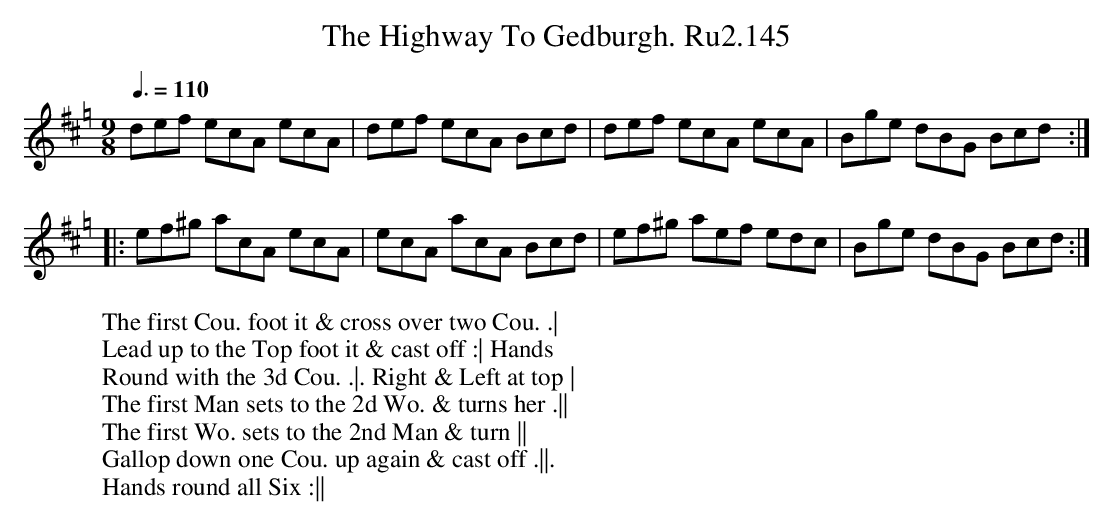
X:1
T:Highway To Gedburgh. Ru2.145, The
M:9/8
L:1/8
W:The first Cou. foot it & cross over two Cou. .|
W:Lead up to the Top foot it & cast off :| Hands
W:Round with the 3d Cou. .|. Right & Left at top |
W:The first Man sets to the 2d Wo. & turns her .||
W:The first Wo. sets to the 2nd Man & turn ||
W:Gallop down one Cou. up again & cast off .||.
W:Hands round all Six :||
Q:3/8=110
K:Hp
def ecA ecA | def ecA Bcd | def ecA ecA | Bge dBG Bcd :|
|: ef^g acA ecA | ecA acA Bcd | ef^g aef edc | Bge dBG Bcd :|
